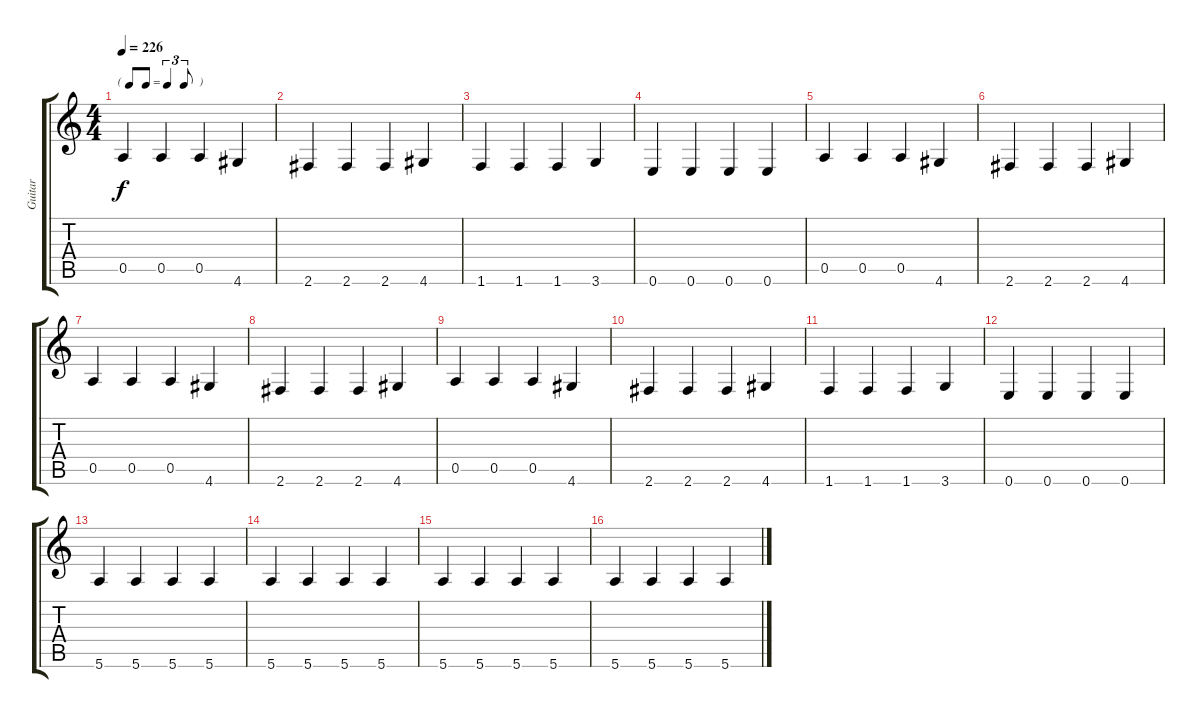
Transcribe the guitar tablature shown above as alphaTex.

\track ("Guitar" "Guitar") {instrument distortionguitar}
\staff {score tabs}
\tuning (E4 B3 G3 D3 A2 E2) {hide}
\ts (4 4)
\tf triplet8th
\tempo 226
\clef g2
\ks c
0.5.4{dy f} 0.5.4 0.5.4 4.6.4 |
2.6.4 2.6.4 2.6.4 4.6.4 |
1.6.4 1.6.4 1.6.4 3.6.4 |
0.6.4 0.6.4 0.6.4 0.6.4 |
0.5.4 0.5.4 0.5.4 4.6.4 |
2.6.4 2.6.4 2.6.4 4.6.4 |
0.5.4 0.5.4 0.5.4 4.6.4 |
2.6.4 2.6.4 2.6.4 4.6.4 |
0.5.4 0.5.4 0.5.4 4.6.4 |
2.6.4 2.6.4 2.6.4 4.6.4 |
1.6.4 1.6.4 1.6.4 3.6.4 |
0.6.4 0.6.4 0.6.4 0.6.4 |
5.6.4 5.6.4 5.6.4 5.6.4 |
5.6.4 5.6.4 5.6.4 5.6.4 |
5.6.4 5.6.4 5.6.4 5.6.4 |
5.6.4 5.6.4 5.6.4 5.6.4
